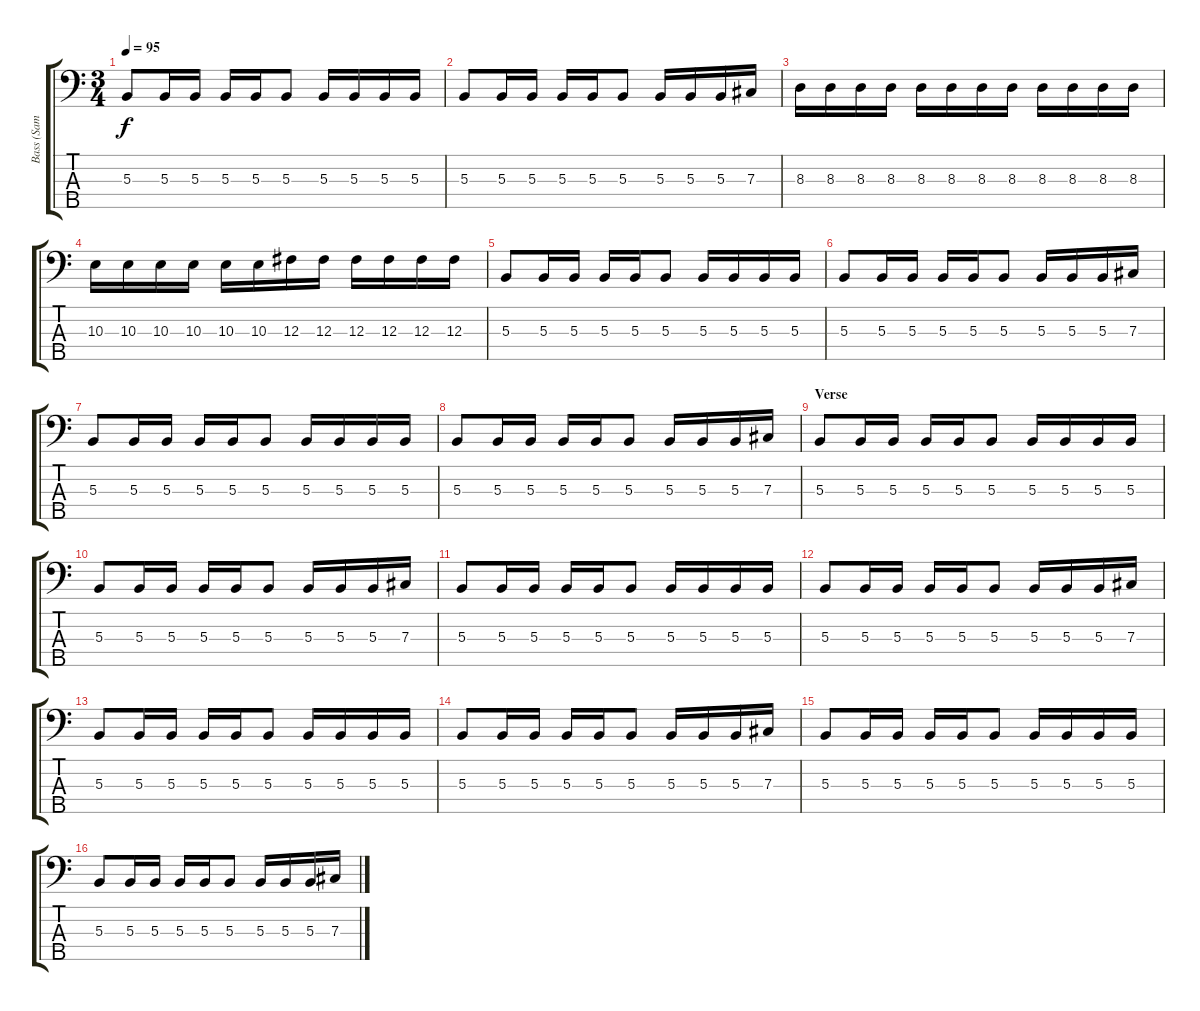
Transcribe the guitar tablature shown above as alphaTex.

\track ("Bass (Sam Rivers)" "Bass (Sam ") {instrument electricbassfinger}
\staff {score tabs}
\tuning (E2 B1 Gb1 Db1 Ab0) {hide}
\ts (3 4)
\tempo 95
\clef f4
\ks c
5.3.8{dy f} 5.3.16 5.3.16 5.3.16 5.3.16 5.3.8 5.3.16 5.3.16 5.3.16 5.3.16 |
5.3.8 5.3.16 5.3.16 5.3.16 5.3.16 5.3.8 5.3.16 5.3.16 5.3.16 7.3.16 |
8.3.16 8.3.16 8.3.16 8.3.16 8.3.16 8.3.16 8.3.16 8.3.16 8.3.16 8.3.16 8.3.16 8.3.16 |
10.3.16 10.3.16 10.3.16 10.3.16 10.3.16 10.3.16 12.3.16 12.3.16 12.3.16 12.3.16 12.3.16 12.3.16 |
5.3.8 5.3.16 5.3.16 5.3.16 5.3.16 5.3.8 5.3.16 5.3.16 5.3.16 5.3.16 |
5.3.8 5.3.16 5.3.16 5.3.16 5.3.16 5.3.8 5.3.16 5.3.16 5.3.16 7.3.16 |
5.3.8 5.3.16 5.3.16 5.3.16 5.3.16 5.3.8 5.3.16 5.3.16 5.3.16 5.3.16 |
5.3.8 5.3.16 5.3.16 5.3.16 5.3.16 5.3.8 5.3.16 5.3.16 5.3.16 7.3.16 |
\section ("" "Verse")
5.3.8 5.3.16 5.3.16 5.3.16 5.3.16 5.3.8 5.3.16 5.3.16 5.3.16 5.3.16 |
5.3.8 5.3.16 5.3.16 5.3.16 5.3.16 5.3.8 5.3.16 5.3.16 5.3.16 7.3.16 |
5.3.8 5.3.16 5.3.16 5.3.16 5.3.16 5.3.8 5.3.16 5.3.16 5.3.16 5.3.16 |
5.3.8 5.3.16 5.3.16 5.3.16 5.3.16 5.3.8 5.3.16 5.3.16 5.3.16 7.3.16 |
5.3.8 5.3.16 5.3.16 5.3.16 5.3.16 5.3.8 5.3.16 5.3.16 5.3.16 5.3.16 |
5.3.8 5.3.16 5.3.16 5.3.16 5.3.16 5.3.8 5.3.16 5.3.16 5.3.16 7.3.16 |
5.3.8 5.3.16 5.3.16 5.3.16 5.3.16 5.3.8 5.3.16 5.3.16 5.3.16 5.3.16 |
5.3.8 5.3.16 5.3.16 5.3.16 5.3.16 5.3.8 5.3.16 5.3.16 5.3.16 7.3.16
